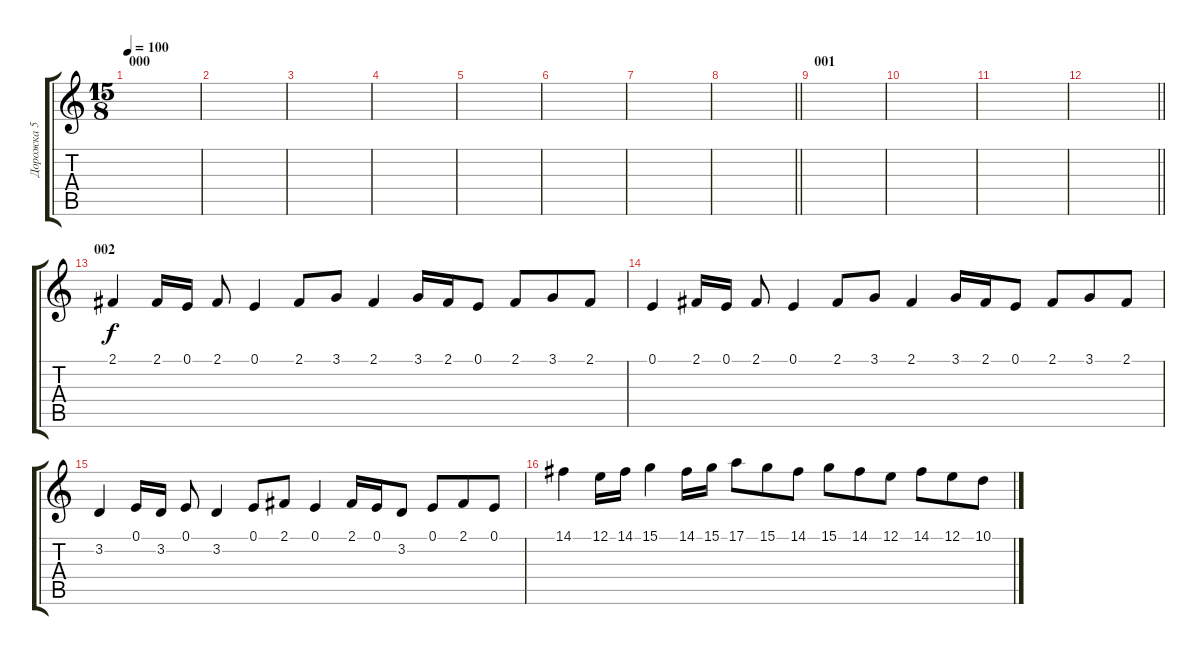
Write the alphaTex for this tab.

\track ("Дорожка 5" "Дорожка 5") {instrument acousticgrandpiano}
\staff {score tabs}
\tuning (E4 B3 G3 D3 A2 E2) {hide}
\ts (15 8)
\section ("" "000")
\tempo 100
\clef g2
\ks c
|
|
|
|
|
|
|
\barLineRight lightlight
|
\section ("" "001")
|
|
|
\barLineRight lightlight
|
\section ("" "002")
2.1.4 2.1.16 0.1.16 2.1.8 0.1.4 2.1.8 3.1.8 2.1.4 3.1.16 2.1.16 0.1.8 2.1.8 3.1.8 2.1.8 |
0.1.4 2.1.16 0.1.16 2.1.8 0.1.4 2.1.8 3.1.8 2.1.4 3.1.16 2.1.16 0.1.8 2.1.8 3.1.8 2.1.8 |
3.2.4 0.1.16 3.2.16 0.1.8 3.2.4 0.1.8 2.1.8 0.1.4 2.1.16 0.1.16 3.2.8 0.1.8 2.1.8 0.1.8 |
14.1.4 12.1.16 14.1.16 15.1.4 14.1.16 15.1.16 17.1.8 15.1.8 14.1.8 15.1.8 14.1.8 12.1.8 14.1.8 12.1.8 10.1.8
